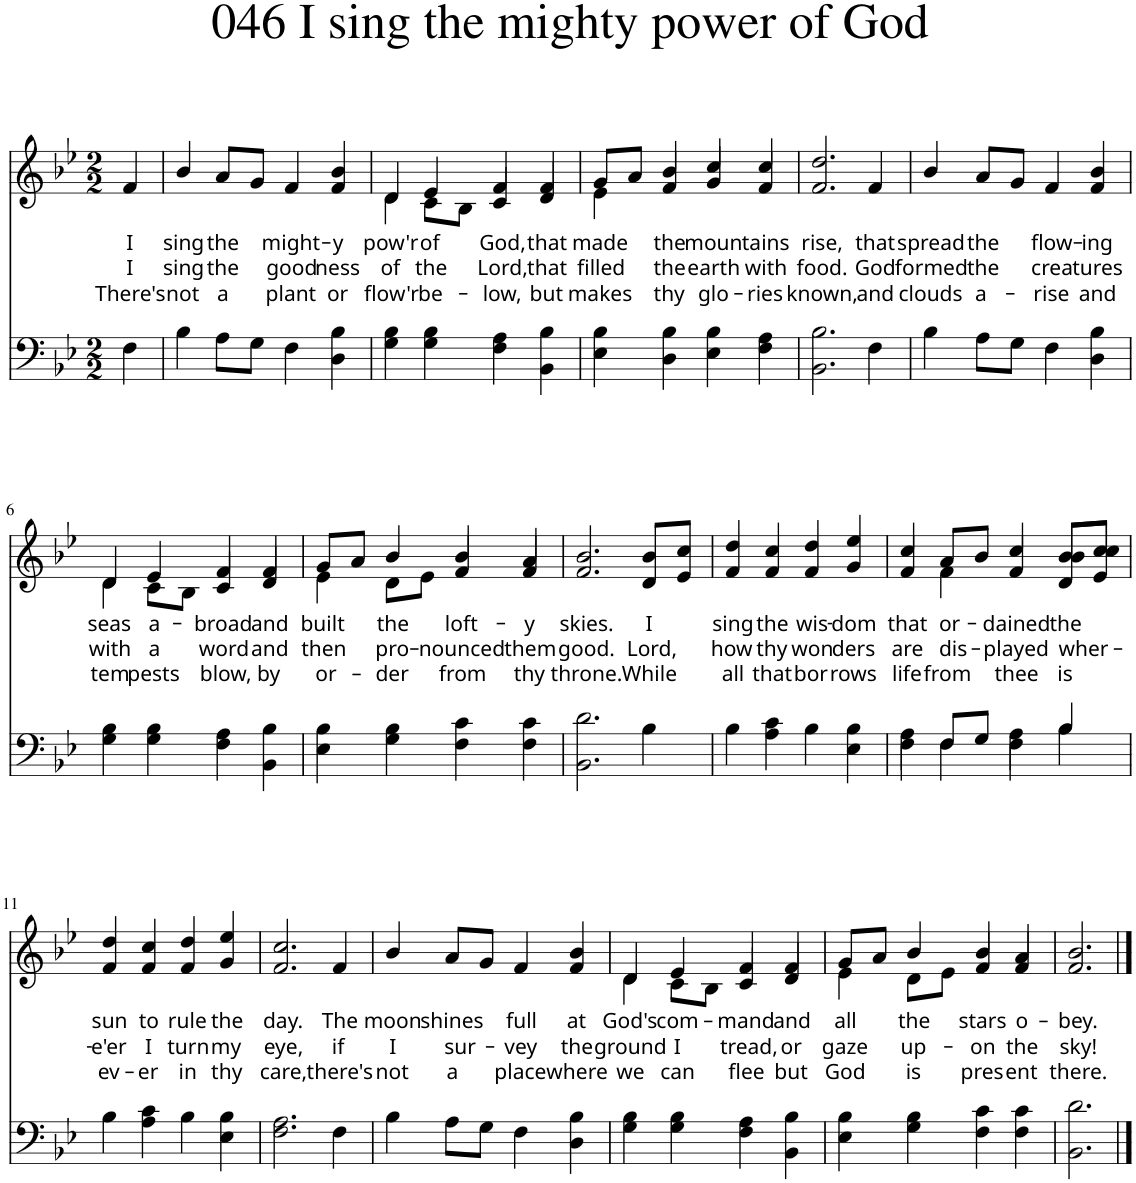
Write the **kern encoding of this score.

**kern	**kern	**text	**text	**text
*part1	*part1	*part1	*part1	*part1
*staff2	*staff1	*staff1	*staff1	*staff1
*I"Piano	*	*	*	*
*I'Pno	*	*	*	*
*clefF4	*clefG2	*	*	*
*k[b-e-]	*k[b-e-]	*	*	*
*M2/2	*M2/2	*	*	*
=	=	=	=	=
!	!	!LO:LY:b	!LO:LY:b	!LO:LY:b
4F\	4f/	I	I	There's
=1	=1	=1	=1	=1
!	!	!LO:LY:b	!LO:LY:b	!LO:LY:b
4B-\	4b-/	sing	sing	not
!	!	!LO:LY:b	!LO:LY:b	!LO:LY:b
8A\L	8a/L	the	the	a
8G\J	8g/J	.	.	.
!	!	!LO:LY:b	!LO:LY:b	!LO:LY:b
4F\	4f/	might-	good-	plant
!	!	!LO:LY:b	!LO:LY:b	!LO:LY:b
4D\ 4B-\	4f/ 4b-/	-y	-ness	or
=2	=2	=2	=2	=2
!	!	!LO:LY:b	!LO:LY:b	!LO:LY:b
*	*^	*	*	*
4G\ 4B-\	4d/	4d\	pow'r	of	flow'r
!	!	!	!LO:LY:b	!LO:LY:b	!LO:LY:b
4G\ 4B-\	4e-/	8c\L	of	the	be-
.	.	8B-\J	.	.	.
!	!	!	!LO:LY:b	!LO:LY:b	!LO:LY:b
4F\ 4A\	4f/	4c/	God,	Lord,	-low,
!	!	!	!LO:LY:b	!LO:LY:b	!LO:LY:b
4BB-\ 4B-\	4f/	4d/	that	that	but
=3	=3	=3	=3	=3	=3
!	!	!	!LO:LY:b	!LO:LY:b	!LO:LY:b
4E-\ 4B-\	8g/L	4e-\	made	filled	makes
.	8a/J	.	.	.	.
!	!	!	!LO:LY:b	!LO:LY:b	!LO:LY:b
4D\ 4B-\	4b-/	4f/	the	the	thy
!	!	!	!LO:LY:b	!LO:LY:b	!LO:LY:b
4E-\ 4B-\	4cc/	4g/	moun-	earth	glo-
!	!	!	!LO:LY:b	!LO:LY:b	!LO:LY:b
4F\ 4A\	4cc/	4f/	-tains	with	-ries
=4	=4	=4	=4	=4	=4
!	!	!	!LO:LY:b	!LO:LY:b	!LO:LY:b
*	*v	*v	*	*	*
2.BB-\ 2.B-\	2.f/ 2.dd/	rise,	food.	known,
!	!	!LO:LY:b	!LO:LY:b	!LO:LY:b
4F\	4f/	that	God	and
=5	=5	=5	=5	=5
!	!	!LO:LY:b	!LO:LY:b	!LO:LY:b
4B-\	4b-/	spread	formed	clouds
!	!	!LO:LY:b	!LO:LY:b	!LO:LY:b
8A\L	8a/L	the	the	a-
8G\J	8g/J	.	.	.
!	!	!LO:LY:b	!LO:LY:b	!LO:LY:b
4F\	4f/	flow-	crea-	-rise
!	!	!LO:LY:b	!LO:LY:b	!LO:LY:b
4D\ 4B-\	4f/ 4b-/	-ing	-tures	and
!!LO:LB:g=z
=6	=6	=6	=6	=6
!	!	!LO:LY:b	!LO:LY:b	!LO:LY:b
*	*^	*	*	*
4G\ 4B-\	4d/	4d\	seas	with	tem-
!	!	!	!LO:LY:b	!LO:LY:b	!LO:LY:b
4G\ 4B-\	4e-/	8c\L	a-	a	-pests
.	.	8B-\J	.	.	.
!	!	!	!LO:LY:b	!LO:LY:b	!LO:LY:b
4F\ 4A\	4f/	4c/	-broad	word	blow,
!	!	!	!LO:LY:b	!LO:LY:b	!LO:LY:b
4BB-\ 4B-\	4f/	4d/	and	and	by
=7	=7	=7	=7	=7	=7
!	!	!	!LO:LY:b	!LO:LY:b	!LO:LY:b
4E-\ 4B-\	8g/L	4e-\	built	then	or-
.	8a/J	.	.	.	.
!	!	!	!LO:LY:b	!LO:LY:b	!LO:LY:b
4G\ 4B-\	4b-/	8d\L	the	pro-	-der
.	.	8e-\J	.	.	.
!	!	!	!LO:LY:b	!LO:LY:b	!LO:LY:b
4F\ 4c\	4b-/	4f/	loft-	-nounced	from
!	!	!	!LO:LY:b	!LO:LY:b	!LO:LY:b
4F\ 4c\	4a/	4f/	-y	them	thy
=8	=8	=8	=8	=8	=8
!	!	!	!LO:LY:b	!LO:LY:b	!LO:LY:b
*	*v	*v	*	*	*
2.BB-\ 2.d\	2.f/ 2.b-/	skies.	good.	throne.
!	!	!LO:LY:b	!LO:LY:b	!LO:LY:b
4B-\	8d/ 8b-/L	I	Lord,	While
.	8e-/ 8cc/J	.	.	.
=9	=9	=9	=9	=9
!	!	!LO:LY:b	!LO:LY:b	!LO:LY:b
4B-\	4f/ 4dd/	sing	how	all
!	!	!LO:LY:b	!LO:LY:b	!LO:LY:b
4A\ 4c\	4f/ 4cc/	the	thy	that
!	!	!LO:LY:b	!LO:LY:b	!LO:LY:b
4B-\	4f/ 4dd/	wis-	won-	bor-
!	!	!LO:LY:b	!LO:LY:b	!LO:LY:b
4E-\ 4B-\	4g/ 4ee-/	-dom	-ders	-rows
=10	=10	=10	=10	=10
*^	*	*	*	*
!	!	!	!LO:LY:b	!LO:LY:b	!LO:LY:b
*	*	*^	*	*	*
4A\	4F\	4cc/	4f/	that	are	life
!	!	!	!	!LO:LY:b	!LO:LY:b	!LO:LY:b
8F/L	4F\	8a/L	4f\	or-	dis-	from
8G/J	.	8b-/J	.	.	.	.
!	!	!	!	!LO:LY:b	!LO:LY:b	!LO:LY:b
4A\	4F\	4cc/	4f/	-dained	-played	thee
!	!	!	!	!LO:LY:b	!LO:LY:b	!LO:LY:b
4B-/	4B-\	8b-/L	8d/ 8b-/L	the	wher-	is
.	.	8cc/J	8e-/ 8cc/J	.	.	.
*v	*v	*	*	*	*	*
!!LO:LB:g=z
=11	=11	=11	=11	=11	=11
!	!	!	!LO:LY:b	!LO:LY:b	!LO:LY:b
*	*v	*v	*	*	*
4B-\	4f/ 4dd/	sun	-e'er	ev-
!	!	!LO:LY:b	!LO:LY:b	!LO:LY:b
4A\ 4c\	4f/ 4cc/	to	I	-er
!	!	!LO:LY:b	!LO:LY:b	!LO:LY:b
4B-\	4f/ 4dd/	rule	turn	in
!	!	!LO:LY:b	!LO:LY:b	!LO:LY:b
4E-\ 4B-\	4g/ 4ee-/	the	my	thy
=12	=12	=12	=12	=12
!	!	!LO:LY:b	!LO:LY:b	!LO:LY:b
2.F\ 2.A\	2.f/ 2.cc/	day.	eye,	care,
!	!	!LO:LY:b	!LO:LY:b	!LO:LY:b
4F\	4f/	The	if	there's
=13	=13	=13	=13	=13
!	!	!LO:LY:b	!LO:LY:b	!LO:LY:b
4B-\	4b-/	moon	I	not
!	!	!LO:LY:b	!LO:LY:b	!LO:LY:b
8A\L	8a/L	shines	sur-	a
8G\J	8g/J	.	.	.
!	!	!LO:LY:b	!LO:LY:b	!LO:LY:b
4F\	4f/	full	-vey	place
!	!	!LO:LY:b	!LO:LY:b	!LO:LY:b
4D\ 4B-\	4f/ 4b-/	at	the	where
=14	=14	=14	=14	=14
!	!	!LO:LY:b	!LO:LY:b	!LO:LY:b
*	*^	*	*	*
4G\ 4B-\	4d/	4d\	God's	ground	we
!	!	!	!LO:LY:b	!LO:LY:b	!LO:LY:b
4G\ 4B-\	4e-/	8c\L	com-	I	can
.	.	8B-\J	.	.	.
!	!	!	!LO:LY:b	!LO:LY:b	!LO:LY:b
4F\ 4A\	4f/	4c/	-mand	tread,	flee
!	!	!	!LO:LY:b	!LO:LY:b	!LO:LY:b
4BB-\ 4B-\	4f/	4d/	and	or	but
=15	=15	=15	=15	=15	=15
!	!	!	!LO:LY:b	!LO:LY:b	!LO:LY:b
4E-\ 4B-\	8g/L	4e-\	all	gaze	God
.	8a/J	.	.	.	.
!	!	!	!LO:LY:b	!LO:LY:b	!LO:LY:b
4G\ 4B-\	4b-/	8d\L	the	up-	is
.	.	8e-\J	.	.	.
!	!	!	!LO:LY:b	!LO:LY:b	!LO:LY:b
4F\ 4c\	4b-/	4f/	stars	-on	pres-
!	!	!	!LO:LY:b	!LO:LY:b	!LO:LY:b
4F\ 4c\	4a/	4f/	o-	the	-ent
=16	=16	=16	=16	=16	=16
!	!	!	!LO:LY:b	!LO:LY:b	!LO:LY:b
*	*v	*v	*	*	*
2.BB-\ 2.d\	2.f/ 2.b-/	-bey.	sky!	there.
==	==	==	==	==
*-	*-	*-	*-	*-
